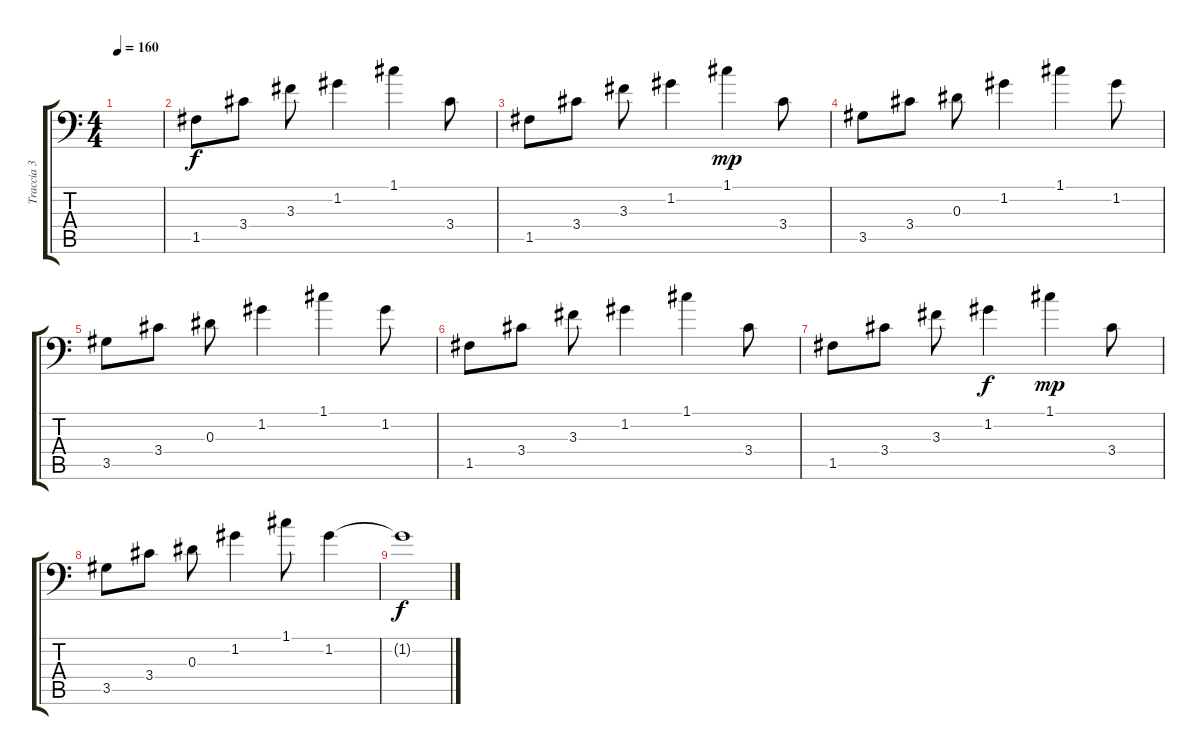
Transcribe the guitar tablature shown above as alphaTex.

\track ("Traccia 3" "Traccia 3") {instrument electricguitarclean}
\staff {score tabs}
\tuning (C4 G3 Eb3 Bb2 F2 Bb1) {hide}
\ts (4 4)
\tempo 160
\clef f4
\ks c
|
1.5.8 3.4.8 3.3.8 1.2.4 1.1.4 3.4.8 |
1.5.8 3.4.8 3.3.8 1.2.4{dy f} 1.1.4{dy mp} 3.4.8 |
3.5.8 3.4.8 0.3.8 1.2.4 1.1.4 1.2.8 |
3.5.8 3.4.8 0.3.8 1.2.4 1.1.4 1.2.8 |
1.5.8 3.4.8 3.3.8 1.2.4 1.1.4 3.4.8 |
1.5.8 3.4.8 3.3.8 1.2.4{dy f} 1.1.4{dy mp} 3.4.8 |
3.5.8 3.4.8 0.3.8 1.2.4 1.1.8 1.2.4 |
1.2{t}.1{dy f}
